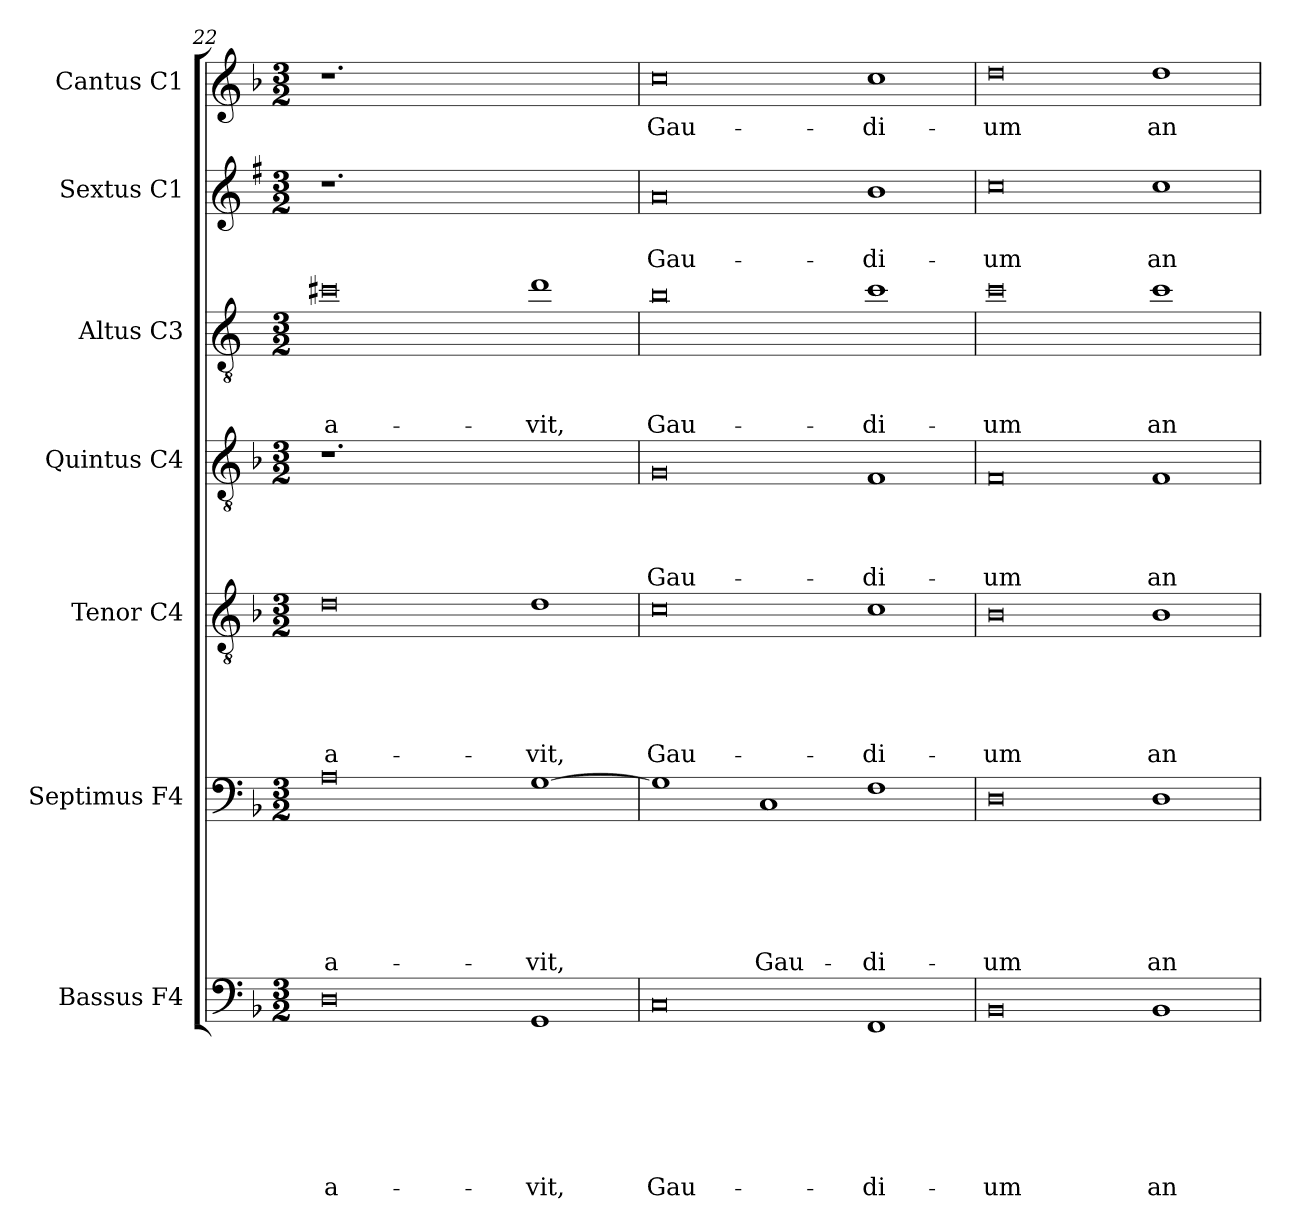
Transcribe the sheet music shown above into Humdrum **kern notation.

**kern	**text	**text	**text	**text	**text	**text	**text	**kern	**text	**text	**text	**text	**text	**text	**kern	**text	**text	**text	**text	**text	**kern	**text	**text	**text	**text	**kern	**text	**text	**text	**kern	**text	**text	**kern	**text
*part7	*part7	*part7	*part7	*part7	*part7	*part7	*part7	*part6	*part6	*part6	*part6	*part6	*part6	*part6	*part5	*part5	*part5	*part5	*part5	*part5	*part4	*part4	*part4	*part4	*part4	*part3	*part3	*part3	*part3	*part2	*part2	*part2	*part1	*part1
*staff7	*staff7	*staff7	*staff7	*staff7	*staff7	*staff7	*staff7	*staff6	*staff6	*staff6	*staff6	*staff6	*staff6	*staff6	*staff5	*staff5	*staff5	*staff5	*staff5	*staff5	*staff4	*staff4	*staff4	*staff4	*staff4	*staff3	*staff3	*staff3	*staff3	*staff2	*staff2	*staff2	*staff1	*staff1
*I"Bassus F4	*	*	*	*	*	*	*	*I"Septimus F4	*	*	*	*	*	*	*I"Tenor C4	*	*	*	*	*	*I"Quintus C4	*	*	*	*	*I"Altus C3	*	*	*	*I"Sextus C1	*	*	*I"Cantus C1	*
*I'B	*	*	*	*	*	*	*	*	*	*	*	*	*	*	*	*	*	*	*	*	*	*	*	*	*	*	*	*	*	*	*	*	*I'C	*
*clefF4	*	*	*	*	*	*	*	*clefF4	*	*	*	*	*	*	*clefGv2	*	*	*	*	*	*clefGv2	*	*	*	*	*clefGv2	*	*	*	*clefG2	*	*	*clefG2	*
*	*	*	*	*	*	*	*	*	*	*	*	*	*	*	*	*	*	*	*	*	*	*	*	*	*	*ITrd4c7	*	*	*	*ITrd1c2	*	*	*	*
*k[b-]	*	*	*	*	*	*	*	*k[b-]	*	*	*	*	*	*	*k[b-]	*	*	*	*	*	*k[b-]	*	*	*	*	*k[b-]	*	*	*	*k[b-]	*	*	*k[b-]	*
*F:	*	*	*	*	*	*	*	*F:	*	*	*	*	*	*	*F:	*	*	*	*	*	*F:	*	*	*	*	*F:	*	*	*	*F:	*	*	*F:	*
*M3/2	*	*	*	*	*	*	*	*M3/2	*	*	*	*	*	*	*M3/2	*	*	*	*	*	*M3/2	*	*	*	*	*M3/2	*	*	*	*M3/2	*	*	*M3/2	*
=22	=22	=22	=22	=22	=22	=22	=22	=22	=22	=22	=22	=22	=22	=22	=22	=22	=22	=22	=22	=22	=22	=22	=22	=22	=22	=22	=22	=22	=22	=22	=22	=22	=22	=22
!	!	!	!	!	!	!	!LO:LY:b	!	!	!	!	!	!	!LO:LY:b	!	!	!	!	!	!LO:LY:b	!	!	!	!	!	!	!	!	!LO:LY:b	!	!	!	!	!
0D	.	.	.	.	.	.	-a-	0A	.	.	.	.	.	-a-	0d	.	.	.	.	-a-	1.r	.	.	.	.	0f#X	.	.	-a-	1.r	.	.	1.r	.
.	.	.	.	.	.	.	.	.	.	.	.	.	.	.	.	.	.	.	.	.	1.ryy	.	.	.	.	.	.	.	.	1.ryy	.	.	1.ryy	.
!	!	!	!	!	!	!	!LO:LY:b	!	!	!	!	!	!	!LO:LY:b	!	!	!	!	!	!LO:LY:b	!	!	!	!	!	!	!	!	!LO:LY:b	!	!	!	!	!
1GG	.	.	.	.	.	.	-vit,	[1G	.	.	.	.	.	-vit,	1d	.	.	.	.	-vit,	.	.	.	.	.	1g	.	.	-vit,	.	.	.	.	.
=23	=23	=23	=23	=23	=23	=23	=23	=23	=23	=23	=23	=23	=23	=23	=23	=23	=23	=23	=23	=23	=23	=23	=23	=23	=23	=23	=23	=23	=23	=23	=23	=23	=23	=23
!	!	!	!	!	!	!	!LO:LY:b	!	!	!	!	!	!	!	!	!	!	!	!	!LO:LY:b	!	!	!	!	!LO:LY:b	!	!	!	!LO:LY:b	!	!	!LO:LY:b	!	!LO:LY:b
0C	.	.	.	.	.	.	Gau-	1G]	.	.	.	.	.	.	0c	.	.	.	.	Gau-	0G	.	.	.	Gau-	0e	.	.	Gau-	0g	.	Gau-	0cc	Gau-
!	!	!	!	!	!	!	!	!	!	!	!	!	!	!LO:LY:b	!	!	!	!	!	!	!	!	!	!	!	!	!	!	!	!	!	!	!	!
.	.	.	.	.	.	.	.	1C	.	.	.	.	.	Gau-	.	.	.	.	.	.	.	.	.	.	.	.	.	.	.	.	.	.	.	.
!	!	!	!	!	!	!	!LO:LY:b	!	!	!	!	!	!	!LO:LY:b	!	!	!	!	!	!LO:LY:b	!	!	!	!	!LO:LY:b	!	!	!	!LO:LY:b	!	!	!LO:LY:b	!	!LO:LY:b
1FF	.	.	.	.	.	.	-di-	1F	.	.	.	.	.	-di-	1c	.	.	.	.	-di-	1F	.	.	.	-di-	1f	.	.	-di-	1a	.	-di-	1cc	-di-
=24	=24	=24	=24	=24	=24	=24	=24	=24	=24	=24	=24	=24	=24	=24	=24	=24	=24	=24	=24	=24	=24	=24	=24	=24	=24	=24	=24	=24	=24	=24	=24	=24	=24	=24
!	!	!	!	!	!	!	!LO:LY:b	!	!	!	!	!	!	!LO:LY:b	!	!	!	!	!	!LO:LY:b	!	!	!	!	!LO:LY:b	!	!	!	!LO:LY:b	!	!	!LO:LY:b	!	!LO:LY:b
0BB-	.	.	.	.	.	.	-um	0D	.	.	.	.	.	-um	0B-	.	.	.	.	-um	0F	.	.	.	-um	0f	.	.	-um	0b-	.	-um	0dd	-um
!	!	!	!	!	!	!	!LO:LY:b	!	!	!	!	!	!	!LO:LY:b	!	!	!	!	!	!LO:LY:b	!	!	!	!	!LO:LY:b	!	!	!	!LO:LY:b	!	!	!LO:LY:b	!	!LO:LY:b
1BB-	.	.	.	.	.	.	an-	1D	.	.	.	.	.	an-	1B-	.	.	.	.	an-	1F	.	.	.	an-	1f	.	.	an-	1b-	.	an-	1dd	an-
=	=	=	=	=	=	=	=	=	=	=	=	=	=	=	=	=	=	=	=	=	=	=	=	=	=	=	=	=	=	=	=	=	=	=
*-	*-	*-	*-	*-	*-	*-	*-	*-	*-	*-	*-	*-	*-	*-	*-	*-	*-	*-	*-	*-	*-	*-	*-	*-	*-	*-	*-	*-	*-	*-	*-	*-	*-	*-
